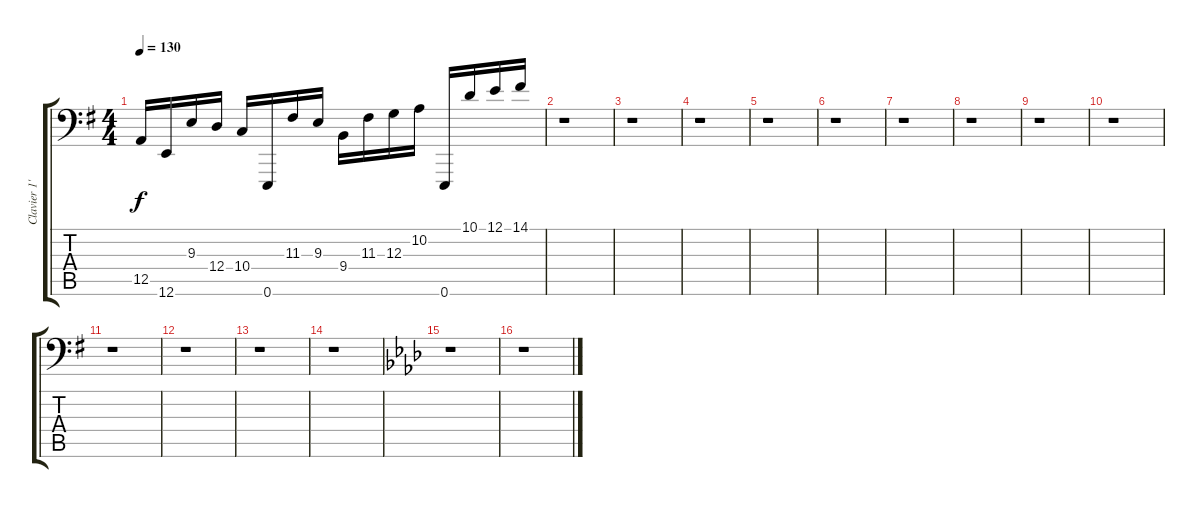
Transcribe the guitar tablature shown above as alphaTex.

\track ("Clavier 1'" "Clavier 1'") {instrument percussiveorgan}
\staff {score tabs}
\tuning (E3 B2 G2 D2 A1 E1) {hide}
\ts (4 4)
\tempo 130
\clef f4
\ks g
12.5.16{dy f} 12.6.16 9.3.16 12.4.16 10.4.16 0.6.16 11.3.16 9.3.16 9.4.16 11.3.16 12.3.16 10.2.16 0.6.16 10.1.16 12.1.16 14.1.16 |
r.1 |
r.1 |
r.1 |
r.1 |
r.1 |
r.1 |
r.1 |
r.1 |
r.1 |
r.1 |
r.1 |
r.1 |
r.1 |
\ks ab
r.1 |
r.1
